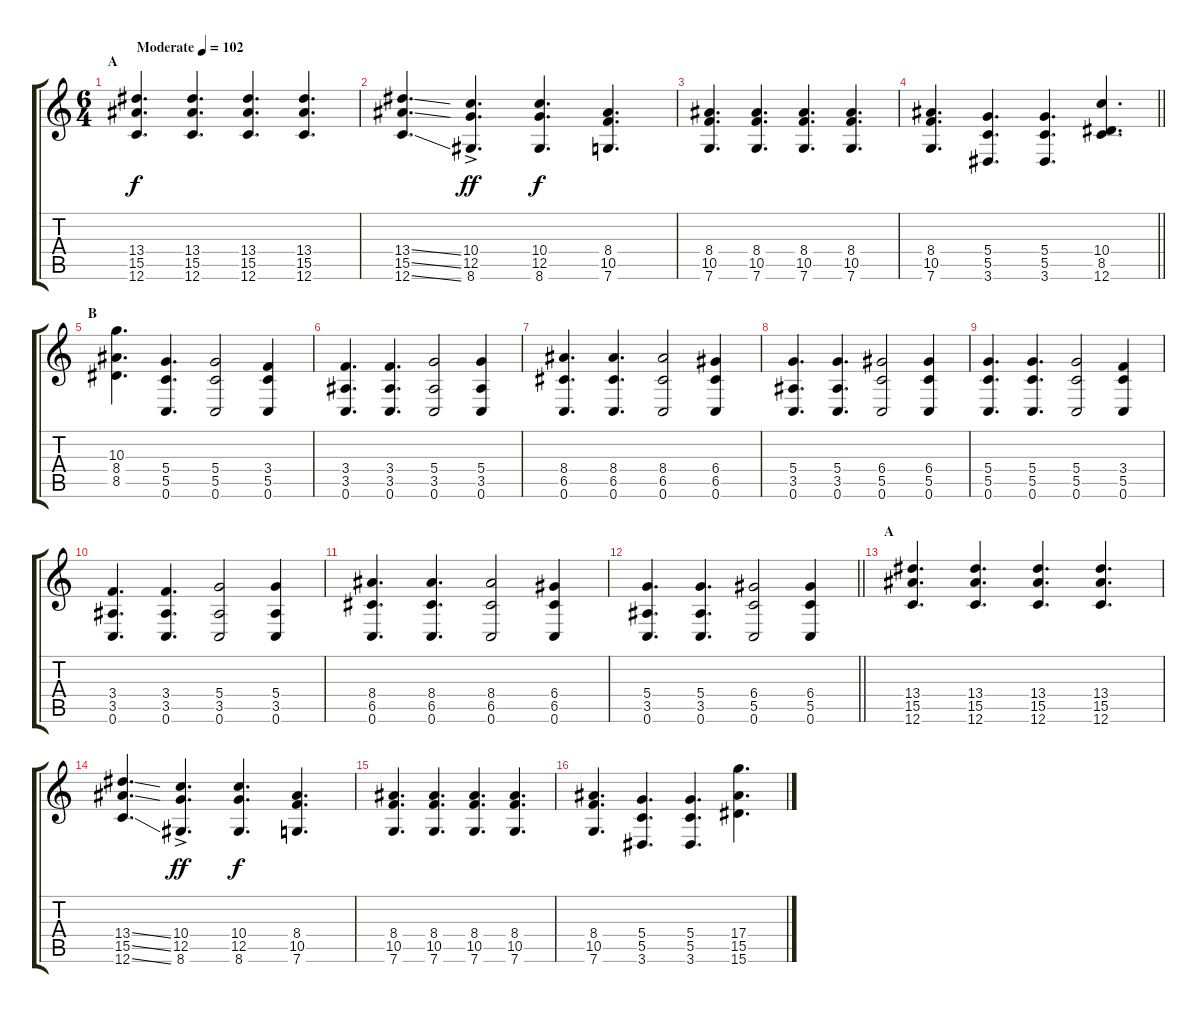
\track "" {instrument overdrivenguitar}
\staff {score tabs}
\tuning (G4 E4 A3 D3 G2 C2) {hide}
\ts (6 4)
\section ("" "A")
\tempo (102 "Moderate")
\clef g2
\ks c
(13.4 15.5 12.6).4{d dy f instrument overdrivenguitar} (13.4 15.5 12.6).4{d} (13.4 15.5 12.6).4{d} (13.4 15.5 12.6).4{d} |
(13.4{ss} 15.5{ss} 12.6{ss}).4{d} (10.4{ac} 12.5{ac} 8.6{ac}).4{d dy ff} (10.4 12.5 8.6).4{d dy f} (8.4 10.5 7.6).4{d} |
(8.4 10.5 7.6).4{d} (8.4 10.5 7.6).4{d} (8.4 10.5 7.6).4{d} (8.4 10.5 7.6).4{d} |
\barLineRight lightlight
(8.4 10.5 7.6).4{d} (5.4 5.5 3.6).4{d} (5.4 5.5 3.6).4{d} (10.4 8.5 12.6).4{d} |
\section ("" "B")
(10.3 8.4 8.5).4{d} (5.4 5.5 0.6).4{d} (5.4 5.5 0.6).2 (3.4 5.5 0.6).4 |
(3.4 3.5 0.6).4{d} (3.4 3.5 0.6).4{d} (5.4 3.5 0.6).2 (5.4 3.5 0.6).4 |
(8.4 6.5 0.6).4{d} (8.4 6.5 0.6).4{d} (8.4 6.5 0.6).2 (6.4 6.5 0.6).4 |
(5.4 3.5 0.6).4{d} (5.4 3.5 0.6).4{d} (6.4 5.5 0.6).2 (6.4 5.5 0.6).4 |
(5.4 5.5 0.6).4{d} (5.4 5.5 0.6).4{d} (5.4 5.5 0.6).2 (3.4 5.5 0.6).4 |
(3.4 3.5 0.6).4{d} (3.4 3.5 0.6).4{d} (5.4 3.5 0.6).2 (5.4 3.5 0.6).4 |
(8.4 6.5 0.6).4{d} (8.4 6.5 0.6).4{d} (8.4 6.5 0.6).2 (6.4 6.5 0.6).4 |
\barLineRight lightlight
(5.4 3.5 0.6).4{d} (5.4 3.5 0.6).4{d} (6.4 5.5 0.6).2 (6.4 5.5 0.6).4 |
\section ("" "A")
(13.4 15.5 12.6).4{d} (13.4 15.5 12.6).4{d} (13.4 15.5 12.6).4{d} (13.4 15.5 12.6).4{d} |
(13.4{ss} 15.5{ss} 12.6{ss}).4{d} (10.4{ac} 12.5{ac} 8.6{ac}).4{d dy ff} (10.4 12.5 8.6).4{d dy f} (8.4 10.5 7.6).4{d} |
(8.4 10.5 7.6).4{d} (8.4 10.5 7.6).4{d} (8.4 10.5 7.6).4{d} (8.4 10.5 7.6).4{d} |
(8.4 10.5 7.6).4{d} (5.4 5.5 3.6).4{d} (5.4 5.5 3.6).4{d} (17.4 15.5 15.6).4{d}
